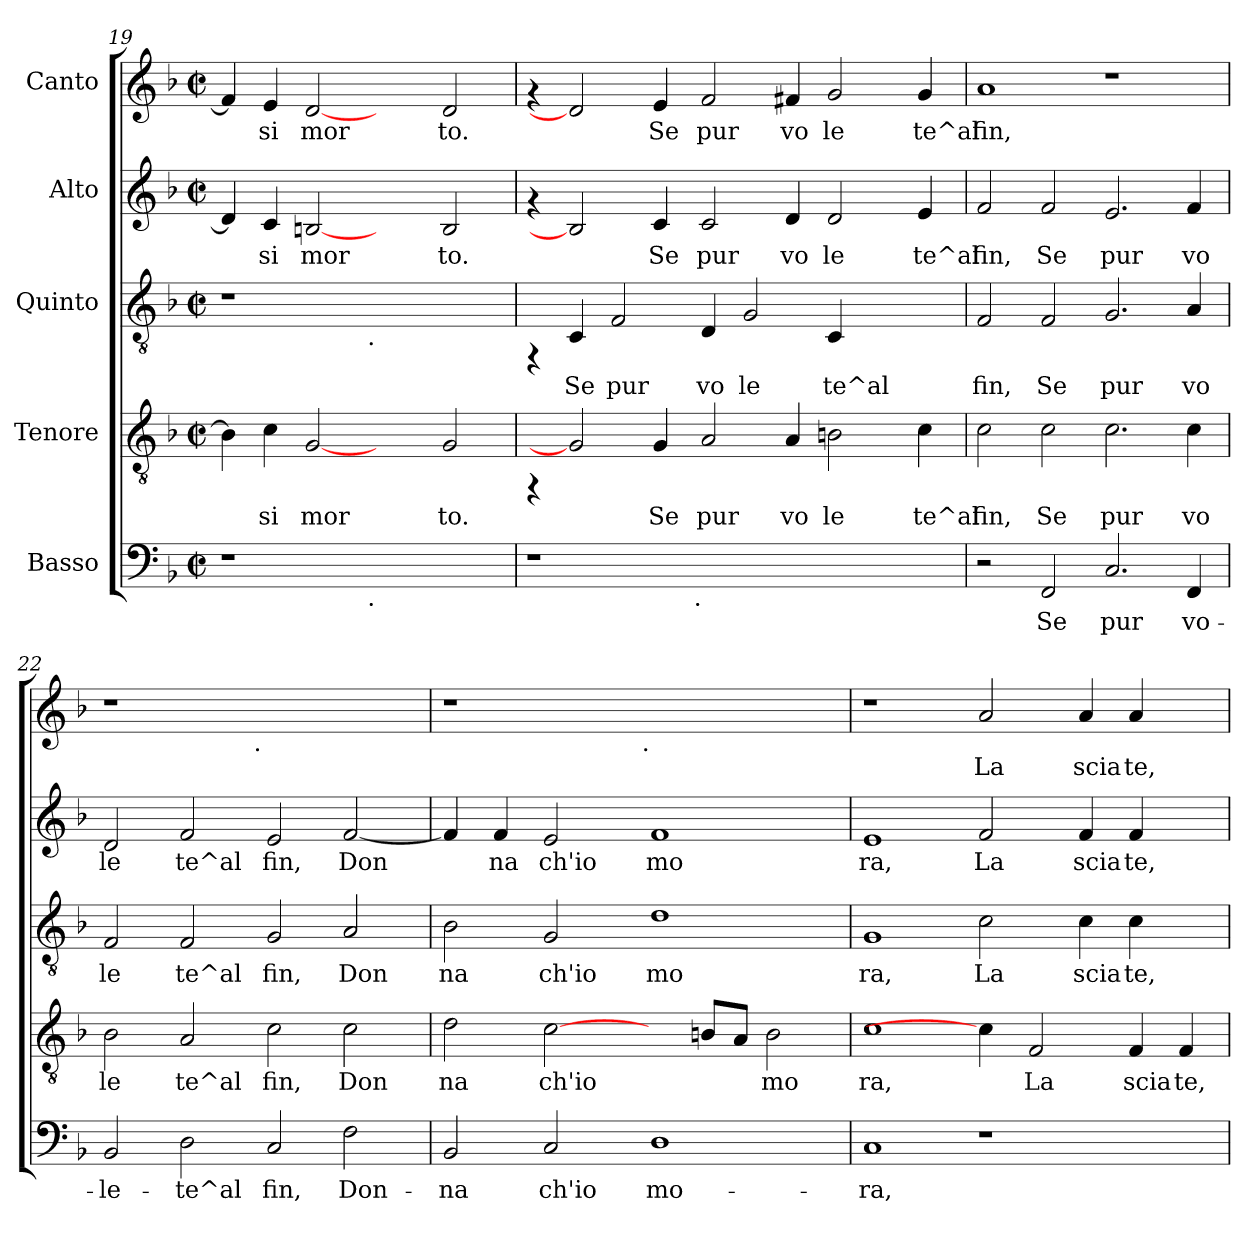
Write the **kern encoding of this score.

**kern	**text	**kern	**text	**kern	**text	**kern	**text	**kern	**text
*part5	*part5	*part4	*part4	*part3	*part3	*part2	*part2	*part1	*part1
*staff5	*staff5	*staff4	*staff4	*staff3	*staff3	*staff2	*staff2	*staff1	*staff1
*I"Basso	*	*I"Tenore	*	*I"Quinto	*	*I"Alto	*	*I"Canto	*
*clefF4	*	*clefGv2	*	*clefGv2	*	*clefG2	*	*clefG2	*
*ITrd-3c-5	*	*	*	*	*	*ITrd-3c-5	*	*ITrd-3c-5	*
*k[b-e-]	*	*k[b-]	*	*k[b-]	*	*k[b-e-]	*	*k[b-e-]	*
*B-:	*	*F:	*	*F:	*	*B-:	*	*B-:	*
*M2/2	*	*M2/2	*	*M2/2	*	*M2/2	*	*M2/2	*
*met(c|)	*	*met(c|)	*	*met(c|)	*	*met(c|)	*	*met(c|)	*
=19	=19	=19	=19	=19	=19	=19	=19	=19	=19
!	!	!	!LO:LY:b:cj	!	!	!	!LO:LY:b:cj	!	!LO:LY:b:cj
*^	*	*	*	*^	*	*	*	*	*
1r	2ryy	.	4B-\]	.	1r	2ryy	.	4g/]	.	4b-/]	.
!	!	!	!	!LO:LY:b:cj	!	!	!	!	!LO:LY:b:cj	!	!LO:LY:b:cj
.	.	.	4c\	si	.	.	.	4f/	si	4a/	si
!	!	!	!	!LO:LY:b:cj	!	!	!	!	!LO:LY:b:cj	!	!LO:LY:b:cj
.	4...ryy	.	[2G	mor	.	4...ryy	.	[2en	mor	[2g	mor
!	!	!	!	!	!	!LO:TX:b:t=.	!	!	!	!	!
!	!LO:TX:b:t=.	!	!	!	!	!	!	!	!	!	!
.	1ryy	.	.	.	.	1ryy	.	.	.	.	.
1ryy	.	.	2ryy	.	1ryy	.	.	2ryy	.	2ryy	.
!	!	!	!	!LO:LY:b:cj	!	!	!	!	!LO:LY:b:cj	!	!LO:LY:b:cj
.	.	.	2G/	to.	.	.	.	2e/	to.	2g/	to.
.	32ryy	.	.	.	.	32ryy	.	.	.	.	.
*	*	*	*	*	*v	*v	*	*	*	*	*
=20	=20	=20	=20	=20	=20	=20	=20	=20	=20	=20
1r	2ryy	.	4rFF	.	4rFF	.	4rf	.	4rf	.
!	!	!	!	!	!	!LO:LY:b:cj	!	!	!	!
.	.	.	2G]	.	4C/	Se	2e]	.	2g]	.
!	!	!	!	!	!	!LO:LY:b:cj	!	!	!	!
.	4ryy	.	.	.	2F/	pur	.	.	.	.
!	!	!	!	!LO:LY:b:cj	!	!	!	!LO:LY:b:cj	!	!LO:LY:b:cj
.	8...ryy	.	4G/	Se	.	.	4f/	Se	4a/	Se
!	!LO:TX:b:t=.	!	!	!	!	!	!	!	!	!
.	1ryy	.	.	.	.	.	.	.	.	.
!	!	!	!	!LO:LY:b:cj	!	!LO:LY:b:cj	!	!LO:LY:b:cj	!	!LO:LY:b:cj
1.ryy	.	.	2A/	pur	4D/	vo	2f/	pur	2b-/	pur
!	!	!	!	!	!	!LO:LY:b:cj	!	!	!	!
.	.	.	.	.	2G/	le	.	.	.	.
!	!	!	!	!LO:LY:b:cj	!	!	!	!LO:LY:b:cj	!	!LO:LY:b:cj
.	.	.	4A/	vo	.	.	4g/	vo	4bn/	vo
!	!	!	!	!LO:LY:b:cj	!	!LO:LY:b:cj	!	!LO:LY:b:cj	!	!LO:LY:b:cj
.	.	.	2Bn\	le	4C/	te^al	2g/	le	2cc/	le
.	2ryy	.	.	.	.	.	.	.	.	.
.	.	.	.	.	2ryy	.	.	.	.	.
!	!	!	!	!LO:LY:b:cj	!	!	!	!LO:LY:b:cj	!	!LO:LY:b:cj
.	.	.	4c\	te^al	.	.	4a/	te^al	4cc/	te^al
.	64ryy	.	.	.	.	.	.	.	.	.
=21	=21	=21	=21	=21	=21	=21	=21	=21	=21	=21
!	!	!	!	!LO:LY:b:cj	!	!LO:LY:b:cj	!	!LO:LY:b:cj	!	!LO:LY:b:cj
*v	*v	*	*	*	*	*	*	*	*	*
2r	.	2c\	fin,	2F/	fin,	2b-/	fin,	1dd	fin,
!	!LO:LY:b:cj	!	!LO:LY:b:cj	!	!LO:LY:b:cj	!	!LO:LY:b:cj	!	!
2BB-/	Se	2c\	Se	2F/	Se	2b-/	Se	.	.
!	!LO:LY:b:cj	!	!LO:LY:b:cj	!	!LO:LY:b:cj	!	!LO:LY:b:cj	!	!
2.F/	pur	2.c\	pur	2.G/	pur	2.a/	pur	1r	.
!	!LO:LY:b:cj	!	!LO:LY:b:cj	!	!LO:LY:b:cj	!	!LO:LY:b:cj	!	!
4BB-/	vo-	4c\	vo	4A/	vo	4b-/	vo	.	.
!!LO:LB:g=z
=22	=22	=22	=22	=22	=22	=22	=22	=22	=22
!	!LO:LY:b:cj	!	!LO:LY:b:cj	!	!LO:LY:b:cj	!	!LO:LY:b:cj	!	!
*	*	*	*	*	*	*	*	*^	*
2E-/	-le-	2B-\	le	2F/	le	2g/	le	1r	2ryy	.
!	!LO:LY:b:cj	!	!LO:LY:b:cj	!	!LO:LY:b:cj	!	!LO:LY:b:cj	!	!	!
2G\	-te^al	2A/	te^al	2F/	te^al	2b-/	te^al	.	4...ryy	.
!	!	!	!	!	!	!	!	!	!LO:TX:b:t=.	!
.	.	.	.	.	.	.	.	.	1ryy	.
!	!LO:LY:b:cj	!	!LO:LY:b:cj	!	!LO:LY:b:cj	!	!LO:LY:b:cj	!	!	!
2F/	fin,	2c\	fin,	2G/	fin,	2a/	fin,	1ryy	.	.
!	!LO:LY:b:cj	!	!LO:LY:b:cj	!	!LO:LY:b:cj	!	!LO:LY:b:cj	!	!	!
2B-\	Don-	2c\	Don	2A/	Don	[<2b-/	Don	.	.	.
.	.	.	.	.	.	.	.	.	32ryy	.
=23	=23	=23	=23	=23	=23	=23	=23	=23	=23	=23
!	!LO:LY:b:cj	!	!LO:LY:b:cj	!	!LO:LY:b:cj	!	!LO:LY:b:cj	!	!	!
2E-/	-na	2d\	na	2B-\	na	4b-/]	.	1r	2ryy	.
!	!	!	!	!	!	!	!LO:LY:b:cj	!	!	!
.	.	.	.	.	.	4b-/	na	.	.	.
!	!LO:LY:b:cj	!	!LO:LY:b:cj	!	!LO:LY:b:cj	!	!LO:LY:b:cj	!	!	!
2F/	ch'io	[2c\	ch'io	2G/	ch'io	2a/	ch'io	.	4ryy	.
.	.	.	.	.	.	.	.	.	8...ryy	.
!	!	!	!	!	!	!	!	!	!LO:TX:b:t=.	!
.	.	.	.	.	.	.	.	.	1ryy	.
!	!LO:LY:b:cj	!	!	!	!LO:LY:b:cj	!	!LO:LY:b:cj	!	!	!
1G	mo-	4ryy	.	1d	mo	1b-	mo	1ryy	.	.
!	!	!	!LO:LY:b:cj	!	!	!	!	!	!	!
.	.	8B/L	.	.	.	.	.	.	.	.
!	!	!	!LO:LY:b:cj	!	!	!	!	!	!	!
.	.	8A/J	.	.	.	.	.	.	.	.
!	!	!	!LO:LY:b:cj	!	!	!	!	!	!	!
.	.	2B\	mo	.	.	.	.	.	.	.
.	.	.	.	.	.	.	.	.	64ryy	.
=24	=24	=24	=24	=24	=24	=24	=24	=24	=24	=24
!	!LO:LY:b:cj	!	!LO:LY:b:cj	!	!LO:LY:b:cj	!	!LO:LY:b:cj	!	!	!
*	*	*	*	*	*	*	*	*v	*v	*
1F	-ra,	1c	ra,	1G	ra,	1a	ra,	1r	.
!	!	!	!	!	!LO:LY:b:cj	!	!LO:LY:b:cj	!	!LO:LY:b:cj
1r	.	4c\]	.	2c\	La	2b-/	La	2dd/	La
!	!	!	!LO:LY:b:cj	!	!	!	!	!	!
.	.	2F/	La	.	.	.	.	.	.
!	!	!	!	!	!LO:LY:b:cj	!	!LO:LY:b:cj	!	!LO:LY:b:cj
.	.	.	.	4c\	scia	4b-/	scia	4dd/	scia
!	!	!	!LO:LY:b:cj	!	!LO:LY:b:cj	!	!LO:LY:b:cj	!	!LO:LY:b:cj
.	.	4F/	scia	4c\	te,	4b-/	te,	4dd/	te,
!	!	!	!LO:LY:b:cj	!	!	!	!	!	!
4ryy	.	4F/	te,	4ryy	.	4ryy	.	4ryy	.
=	=	=	=	=	=	=	=	=	=
*-	*-	*-	*-	*-	*-	*-	*-	*-	*-
